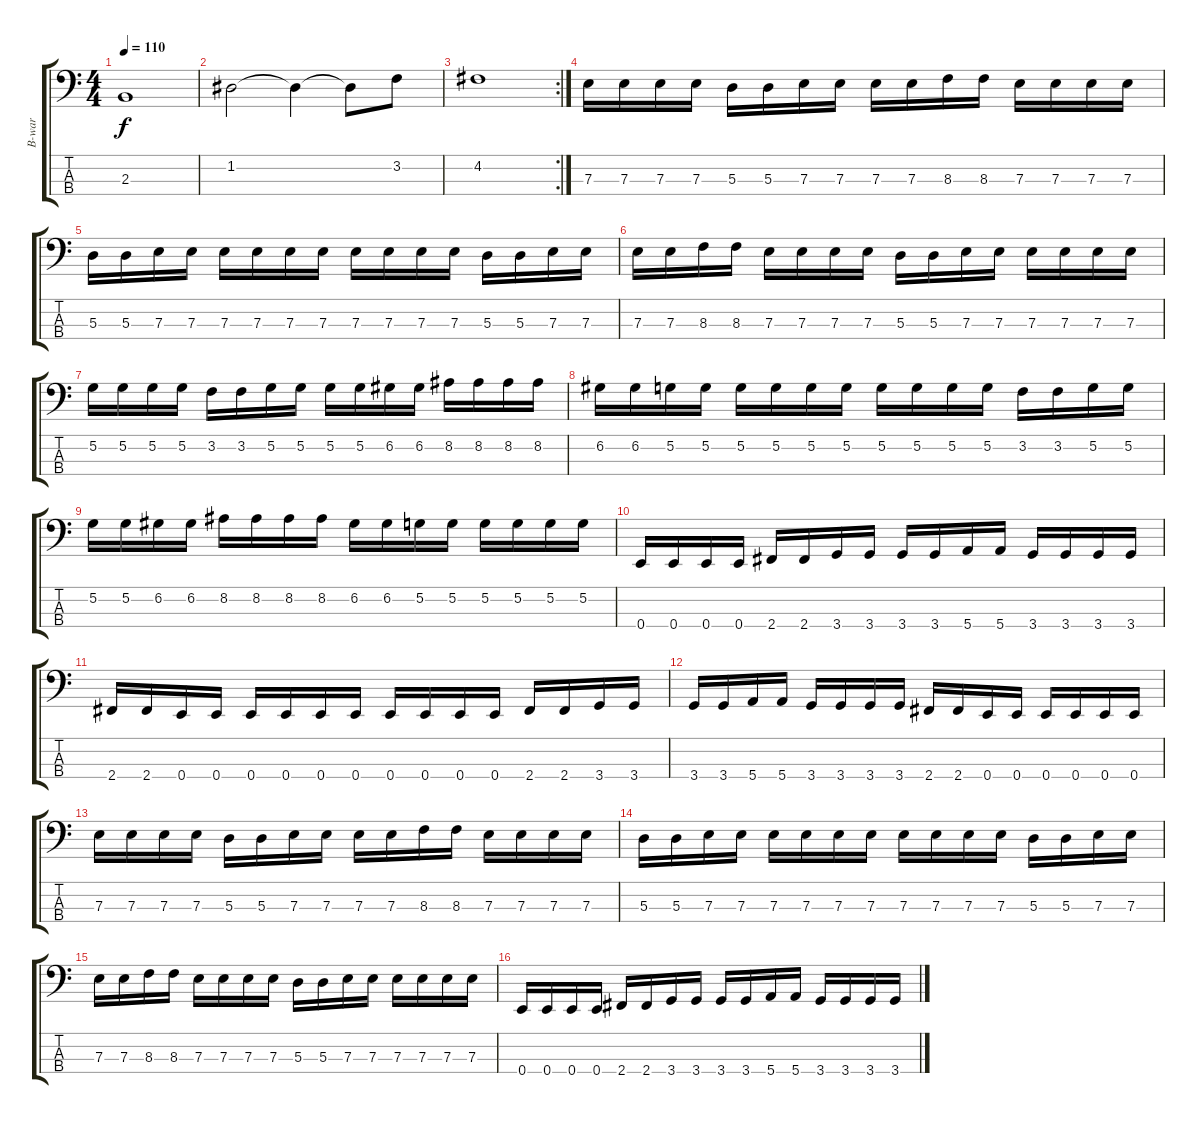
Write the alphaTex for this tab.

\track ("B-war" "B-war") {instrument electricbassfinger}
\staff {score tabs}
\tuning (G2 D2 A1 E1) {hide}
\ts (4 4)
\tempo 110
\clef f4
\ks c
2.3.1{dy f} |
1.2.2 1.2{t}.4 1.2{t}.8 3.2.8 |
\rc 2
4.2.1 |
7.3.16 7.3.16 7.3.16 7.3.16 5.3.16 5.3.16 7.3.16 7.3.16 7.3.16 7.3.16 8.3.16 8.3.16 7.3.16 7.3.16 7.3.16 7.3.16 |
5.3.16 5.3.16 7.3.16 7.3.16 7.3.16 7.3.16 7.3.16 7.3.16 7.3.16 7.3.16 7.3.16 7.3.16 5.3.16 5.3.16 7.3.16 7.3.16 |
7.3.16 7.3.16 8.3.16 8.3.16 7.3.16 7.3.16 7.3.16 7.3.16 5.3.16 5.3.16 7.3.16 7.3.16 7.3.16 7.3.16 7.3.16 7.3.16 |
5.2.16 5.2.16 5.2.16 5.2.16 3.2.16 3.2.16 5.2.16 5.2.16 5.2.16 5.2.16 6.2.16 6.2.16 8.2.16 8.2.16 8.2.16 8.2.16 |
6.2.16 6.2.16 5.2.16 5.2.16 5.2.16 5.2.16 5.2.16 5.2.16 5.2.16 5.2.16 5.2.16 5.2.16 3.2.16 3.2.16 5.2.16 5.2.16 |
5.2.16 5.2.16 6.2.16 6.2.16 8.2.16 8.2.16 8.2.16 8.2.16 6.2.16 6.2.16 5.2.16 5.2.16 5.2.16 5.2.16 5.2.16 5.2.16 |
0.4.16 0.4.16 0.4.16 0.4.16 2.4.16 2.4.16 3.4.16 3.4.16 3.4.16 3.4.16 5.4.16 5.4.16 3.4.16 3.4.16 3.4.16 3.4.16 |
2.4.16 2.4.16 0.4.16 0.4.16 0.4.16 0.4.16 0.4.16 0.4.16 0.4.16 0.4.16 0.4.16 0.4.16 2.4.16 2.4.16 3.4.16 3.4.16 |
3.4.16 3.4.16 5.4.16 5.4.16 3.4.16 3.4.16 3.4.16 3.4.16 2.4.16 2.4.16 0.4.16 0.4.16 0.4.16 0.4.16 0.4.16 0.4.16 |
7.3.16 7.3.16 7.3.16 7.3.16 5.3.16 5.3.16 7.3.16 7.3.16 7.3.16 7.3.16 8.3.16 8.3.16 7.3.16 7.3.16 7.3.16 7.3.16 |
5.3.16 5.3.16 7.3.16 7.3.16 7.3.16 7.3.16 7.3.16 7.3.16 7.3.16 7.3.16 7.3.16 7.3.16 5.3.16 5.3.16 7.3.16 7.3.16 |
7.3.16 7.3.16 8.3.16 8.3.16 7.3.16 7.3.16 7.3.16 7.3.16 5.3.16 5.3.16 7.3.16 7.3.16 7.3.16 7.3.16 7.3.16 7.3.16 |
0.4.16 0.4.16 0.4.16 0.4.16 2.4.16 2.4.16 3.4.16 3.4.16 3.4.16 3.4.16 5.4.16 5.4.16 3.4.16 3.4.16 3.4.16 3.4.16
